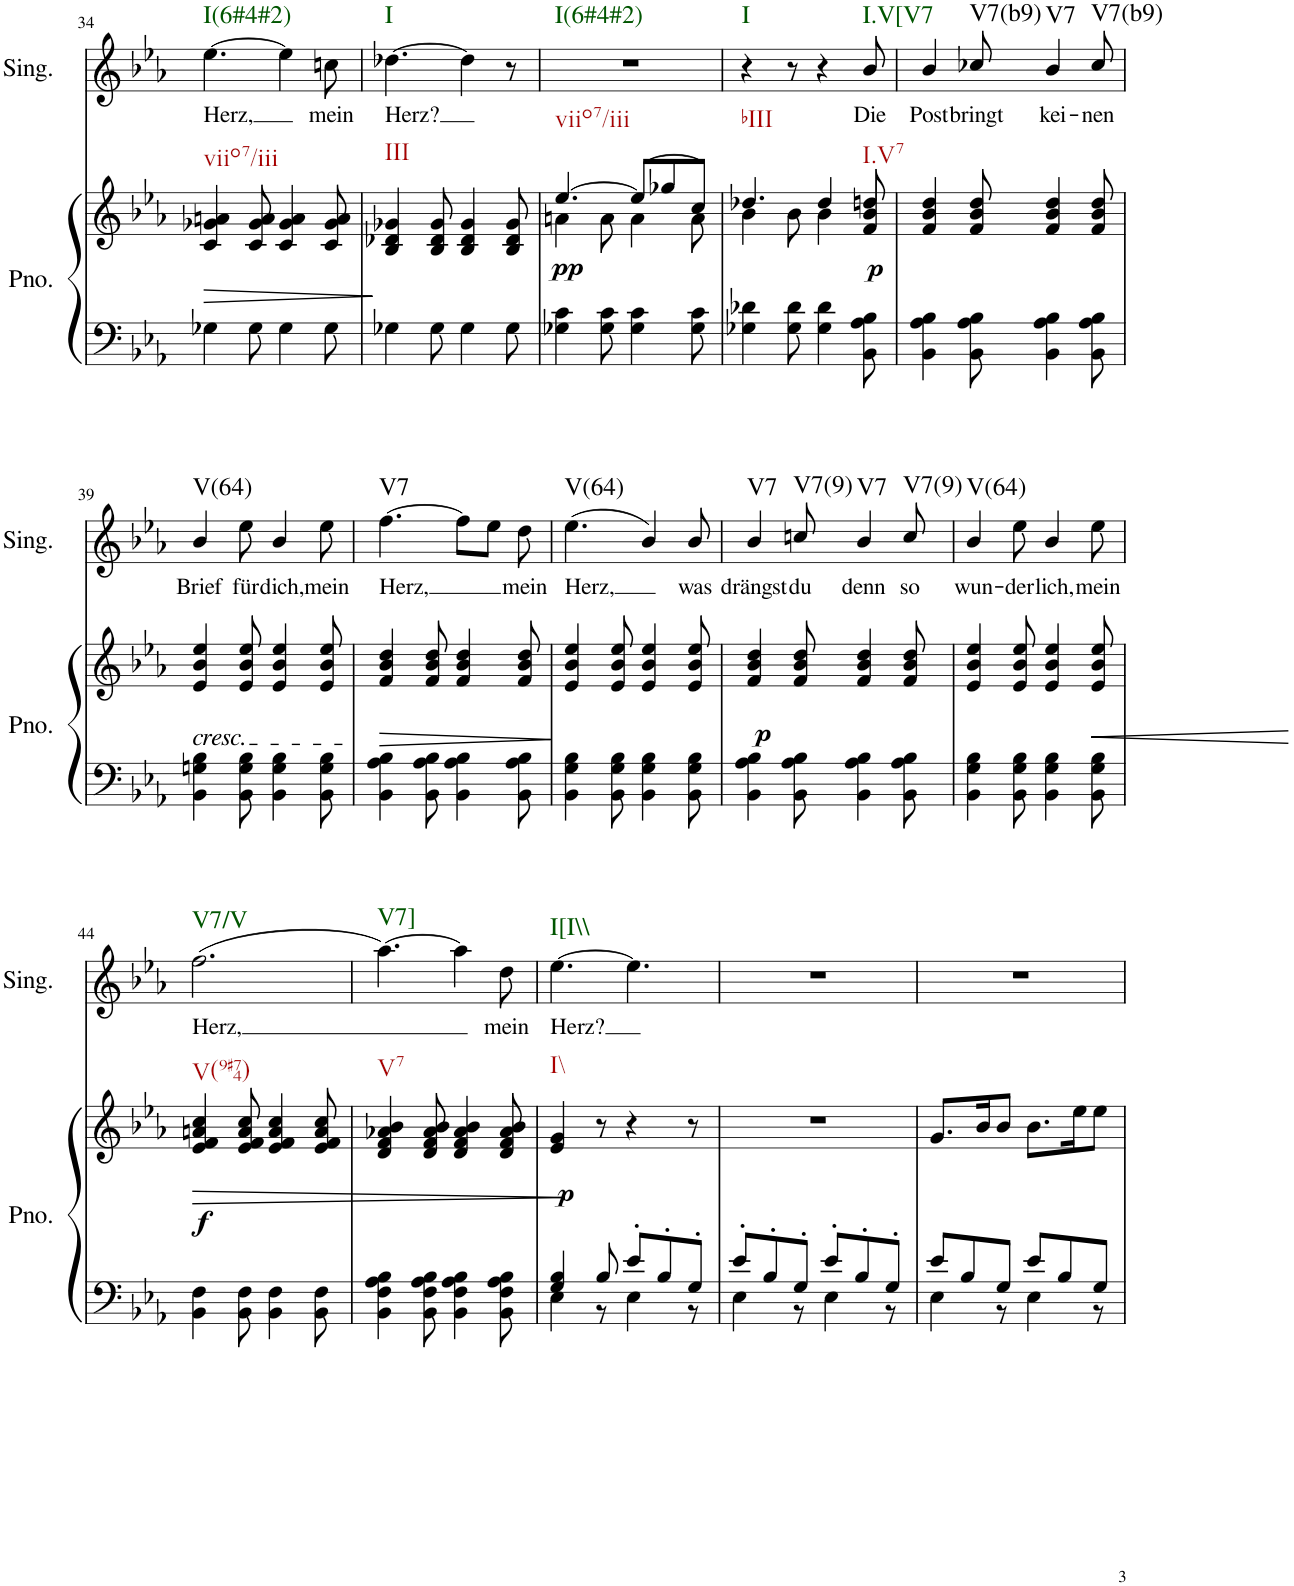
**kern	**kern	**dynam	**kern	**text	**harte
*part2	*part2	*part2	*part1	*part1	*part1
*staff3	*staff2	*staff2/3	*staff1	*staff1	*
*I"Pianoforte	*	*	*I"Singstimme	*	*
*I'Pno.	*	*	*I'Sing.	*	*
!!LO:PB:g=z
*clefF4	*clefG2	*	*clefG2	*	*
*k[b-e-a-]	*k[b-e-a-]	*	*k[b-e-a-]	*	*
*M6/8	*M6/8	*	*M6/8	*	*
=34	=34	=34	=34	=34	=34
!	!	!LO:HP:b	!	!LO:LY:b	!LO:H:kt=I(6#4#2)
4G-X\	4c/ 4g-X/ 4an/	>	[4.ee-\	Herz,	N
8G-\	8c/ 8g-/ 8a/	]	.	.	.
4G-\	4c/ 4g-/ 4a/	.	4ee-\]	.	.
!	!	!	!	!LO:LY:b	!
8G-\	8c/ 8g-/ 8a/	.	8ccn\	mein	.
=35	=35	=35	=35	=35	=35
!	!	!	!	!LO:LY:b	!LO:H:kt=I
4G-X\	4B-/ 4d-X/ 4g-X/	.	[4.dd-X\	Herz?	N
8G-\	8B-/ 8d-/ 8g-/	.	.	.	.
4G-\	4B-/ 4d-/ 4g-/	.	4dd-\]	.	.
8G-\	8B-/ 8d-/ 8g-/	.	8r	.	.
=36	=36	=36	=36	=36	=36
*	*^	*	*	*	*
!	!	!	!LO:DY:a=2	!	!	!LO:H:kt=I(6#4#2)
4G-X\ 4c\	[4.ee-/	4an\	pp	2.r	.	N
8G-\ 8c\	.	8a\	.	.	.	.
4G-\ 4c\	(8ee-/L]	4a\	.	.	.	.
.	8gg-X/	.	.	.	.	.
8G-\ 8c\	8cc/J)	8a\	.	.	.	.
=37	=37	=37	=37	=37	=37	=37
!	!	!	!	!	!	!LO:H:kt=I
4G-X\ 4d-X\	4.dd-X/	4b-\	.	4r	.	N
8G-\ 8d-\	.	8b-\	.	8r	.	.
4G-\ 4d-\	4dd-/	4b-\	.	4r	.	.
!	!	!	!LO:DY:a=2	!	!LO:LY:b	!LO:H:kt=I.V[V7
8BB-\ 8A-\ 8B-\	8ddn/	8f/ 8b-/	p	8b-/	Die	N
=38	=38	=38	=38	=38	=38	=38
!	!	!	!	!	!LO:LY:b	!
*	*v	*v	*	*	*	*
4BB-\ 4A-\ 4B-\	4f/ 4b-/ 4dd/	.	4b-/	Post	.
!	!	!	!	!LO:LY:b	!LO:H:kt=V7(b9)
8BB-\ 8A-\ 8B-\	8f/ 8b-/ 8dd/	.	8cc-X/	bringt	N
!	!	!	!	!LO:LY:b	!LO:H:kt=V7
4BB-\ 4A-\ 4B-\	4f/ 4b-/ 4dd/	.	4b-/	kei-	N
!	!	!	!	!LO:LY:b	!LO:H:kt=V7(b9)
8BB-\ 8A-\ 8B-\	8f/ 8b-/ 8dd/	.	8cc-/	-nen	N
!!LO:LB:g=z
=39	=39	=39	=39	=39	=39
!	!LO:TX:b:i:t=cresc.	!	!	!	!
!	!	!	!	!LO:LY:b	!LO:H:kt=V(64)
4BB-\ 4Gn\ 4B-\	4e-/ 4b-/ 4ee-/	.	4b-/	Brief	N
!	!	!	!	!LO:LY:b	!
8BB-\ 8G\ 8B-\	8e-/ 8b-/ 8ee-/	.	8ee-\	für	.
!	!	!	!	!LO:LY:b	!
4BB-\ 4G\ 4B-\	4e-/ 4b-/ 4ee-/	.	4b-/	dich,	.
!	!	!	!	!LO:LY:b	!
8BB-\ 8G\ 8B-\	8e-/ 8b-/ 8ee-/	.	8ee-\	mein	.
=40	=40	=40	=40	=40	=40
!	!	!LO:HP:b	!	!LO:LY:b	!LO:H:kt=V7
4BB-\ 4A-\ 4B-\	4f/ 4b-/ 4dd/	>	[4.ff\	Herz,	N
8BB-\ 8A-\ 8B-\	8f/ 8b-/ 8dd/	]	.	.	.
4BB-\ 4A-\ 4B-\	4f/ 4b-/ 4dd/	.	8ff\L]	.	.
.	.	.	8ee-\J	.	.
!	!	!	!	!LO:LY:b	!
8BB-\ 8A-\ 8B-\	8f/ 8b-/ 8dd/	.	8dd\	mein	.
=41	=41	=41	=41	=41	=41
!	!	!	!	!LO:LY:b	!LO:H:kt=V(64)
4BB-\ 4G\ 4B-\	4e-/ 4b-/ 4ee-/	.	(4.ee-\	Herz,	N
8BB-\ 8G\ 8B-\	8e-/ 8b-/ 8ee-/	.	.	.	.
4BB-\ 4G\ 4B-\	4e-/ 4b-/ 4ee-/	.	4b-/)	.	.
!	!	!	!	!LO:LY:b	!
8BB-\ 8G\ 8B-\	8e-/ 8b-/ 8ee-/	.	8b-/	was	.
=42	=42	=42	=42	=42	=42
!	!	!LO:DY:b	!	!LO:LY:b	!LO:H:kt=V7
4BB-\ 4A-\ 4B-\	4f/ 4b-/ 4dd/	p	4b-/	drängst	N
!	!	!	!	!LO:LY:b	!LO:H:kt=V7(9)
8BB-\ 8A-\ 8B-\	8f/ 8b-/ 8dd/	.	8ccn/	du	N
!	!	!	!	!LO:LY:b	!LO:H:kt=V7
4BB-\ 4A-\ 4B-\	4f/ 4b-/ 4dd/	.	4b-/	denn	N
!	!	!	!	!LO:LY:b	!LO:H:kt=V7(9)
8BB-\ 8A-\ 8B-\	8f/ 8b-/ 8dd/	.	8cc/	so	N
=43	=43	=43	=43	=43	=43
!	!	!	!	!LO:LY:b	!LO:H:kt=V(64)
4BB-\ 4G\ 4B-\	4e-/ 4b-/ 4ee-/	.	4b-/	wun-	N
!	!	!	!	!LO:LY:b	!
8BB-\ 8G\ 8B-\	8e-/ 8b-/ 8ee-/	.	8ee-\	-der-	.
!	!	!	!	!LO:LY:b	!
4BB-\ 4G\ 4B-\	4e-/ 4b-/ 4ee-/	.	4b-/	-lich,	.
!	!	!LO:HP:b	!	!LO:LY:b	!
8BB-\ 8G\ 8B-\	8e-/ 8b-/ 8ee-/	<	8ee-\	mein	.
.	.	[	.	.	.
!!LO:LB:g=z
=44	=44	=44	=44	=44	=44
!	!	!LO:HP:b	!	!LO:LY:b	!
!	!	!LO:DY:n=1:a=2	!	!	!LO:H:kt=V7/V
4BB-\ 4F\	4e-/ 4f/ 4an/ 4cc/	> f	(2.ff\	Herz,	N
8BB-\ 8F\	8e-/ 8f/ 8a/ 8cc/	]	.	.	.
4BB-\ 4F\	4e-/ 4f/ 4a/ 4cc/	.	.	.	.
8BB-\ 8F\	8e-/ 8f/ 8a/ 8cc/	.	.	.	.
=45	=45	=45	=45	=45	=45
!	!	!	!	!	!LO:H:kt=V7]
4BB-\ 4F\ 4A-\ 4B-\	4d/ 4f/ 4a-X/ 4b-/	.	[4.aa-\)	.	N
8BB-\ 8F\ 8A-\ 8B-\	8d/ 8f/ 8a-/ 8b-/	.	.	.	.
4BB-\ 4F\ 4A-\ 4B-\	4d/ 4f/ 4a-/ 4b-/	.	4aa-\]	.	.
!	!	!	!	!LO:LY:b	!
8BB-\ 8F\ 8A-\ 8B-\	8d/ 8f/ 8a-/ 8b-/	.	8dd\	mein	.
=46	=46	=46	=46	=46	=46
*^	*	*	*	*	*
!	!	!	!LO:DY:b	!	!LO:LY:b	!LO:H:kt=I[I\\
4G/ 4B-/	4E-\	4e-/ 4g/	p	[4.ee-\	Herz?	N
8B-/	8r	8r	.	.	.	.
8e-'/L	4E-\	4r	.	4.ee-\]	.	.
8B-'/	.	.	.	.	.	.
8G'/J	8r	8r	.	.	.	.
=47	=47	=47	=47	=47	=47	=47
8e-'/L	4E-\	2.r	.	2.r	.	.
8B-'/	.	.	.	.	.	.
8G'/J	8r	.	.	.	.	.
8e-'/L	4E-\	.	.	.	.	.
8B-'/	.	.	.	.	.	.
8G'/J	8r	.	.	.	.	.
=48	=48	=48	=48	=48	=48	=48
8e-/L	4E-\	8.g/L	.	2.r	.	.
8B-/	.	.	.	.	.	.
.	.	16b-/K	.	.	.	.
8G/J	8r	8b-/J	.	.	.	.
8e-/L	4E-\	8.b-\L	.	.	.	.
8B-/	.	.	.	.	.	.
.	.	16ee-\K	.	.	.	.
8G/J	8r	8ee-\J	.	.	.	.
*v	*v	*	*	*	*	*
=	=	=	=	=	=
*-	*-	*-	*-	*-	*-
